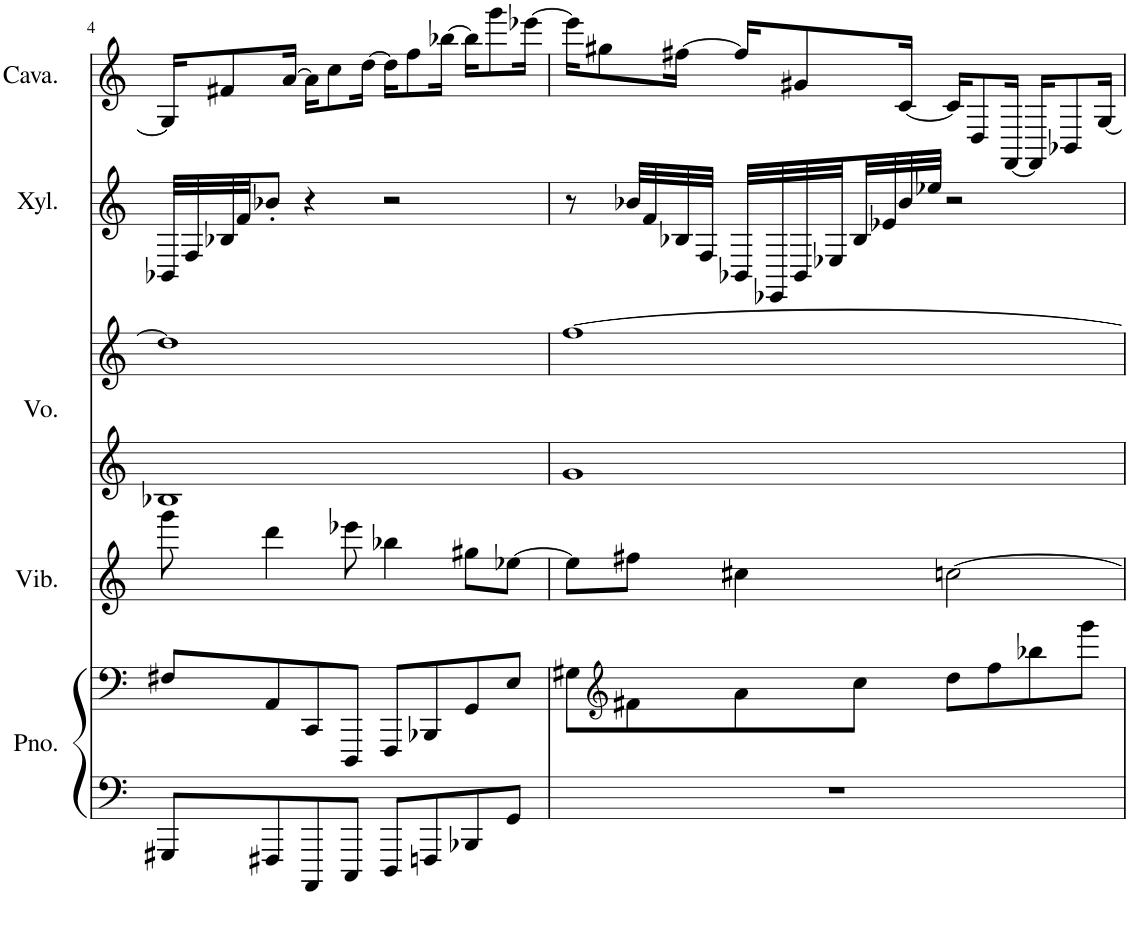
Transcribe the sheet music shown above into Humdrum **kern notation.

**kern	**kern	**kern	**kern	**kern	**kern	**kern
*part5	*part5	*part4	*part3	*part3	*part2	*part1
*staff7	*staff6	*staff5	*staff4	*staff3	*staff2	*staff1
*I"Piano	*	*I"Vibraphone	*I"Voice	*	*I"Xylophone	*I"Cavaquinho, untitled
*I'Pno.	*	*I'Vib.	*I'Vo.	*	*I'Xyl.	*I'Cava.
!!LO:PB:g=z
*clefF4	*clefF4	*clefG2	*clefG2	*clefG2	*clefG2	*clefG2
*	*	*	*	*	*Trd-7c-12	*
*k[]	*k[]	*k[]	*k[]	*k[]	*k[]	*k[]
*M4/4	*M4/4	*M4/4	*M4/4	*M4/4	*M4/4	*M4/4
=4	=4	=4	=4	=4	=4	=4
8GGG#X/L	8F#X/L	8ggg\	1B-X	1dd]	32BB-X/LLL	16G#/KL]
.	.	.	.	.	32F/	.
.	.	.	.	.	32B-X/	8f#X/
.	.	.	.	.	32f/JJ	.
8FFF#X/	8AA/	4ddd\	.	.	8b-X'/J	.
.	.	.	.	.	.	[16a/Jk
8AAAA/	8CC/	.	.	.	4r	16a\KL]
.	.	.	.	.	.	8cc\
8CCC/J	8DDD/J	8eee-X\	.	.	.	.
.	.	.	.	.	.	[16dd\Jk
8DDD/L	8FFF/L	4bb-X\	.	.	2r	16dd\KL]
.	.	.	.	.	.	8ff\
8FFFn/	8BBB-X/	.	.	.	.	.
.	.	.	.	.	.	[16bb-X\Jk
8BBB-X/	8GG/	8gg#X\L	.	.	.	16bb-\KL]
.	.	.	.	.	.	8ggg\
8GG/J	8E/J	[8ee-X\J	.	.	.	.
.	.	.	.	.	.	[16eee-X\Jk
=5	=5	=5	=5	=5	=5	=5
1r	8G#X\L	8ee-\L]	1g	[1ff	8r	16eee-\KL]
.	.	.	.	.	.	8gg#X\
*	*clefG2	*	*	*	*	*
.	8f#X\	8ff#X\J	.	.	32b-X/LLL	.
.	.	.	.	.	32f/	.
.	.	.	.	.	32B-X/	[16ff#X\Jk
.	.	.	.	.	32F/JJJ	.
.	8a\	4cc#X\	.	.	32BB-X/LLL	16ff#/KL]
.	.	.	.	.	32EE-X/	.
.	.	.	.	.	32BB-/	8g#X/
.	.	.	.	.	32E-X/	.
.	8cc\J	.	.	.	32B-/	.
.	.	.	.	.	32e-X/	.
.	.	.	.	.	32b-/	[16c/Jk
.	.	.	.	.	32ee-X/JJJ	.
.	8dd\L	[2ccn\	.	.	2r	16c/KL]
.	.	.	.	.	.	8D/
.	8ff\	.	.	.	.	.
.	.	.	.	.	.	[16FF/Jk
.	8bb-X\	.	.	.	.	16FF/KL]
.	.	.	.	.	.	8BB-X/
.	8ggg\J	.	.	.	.	.
.	.	.	.	.	.	[16G/Jk
=	=	=	=	=	=	=
*-	*-	*-	*-	*-	*-	*-
